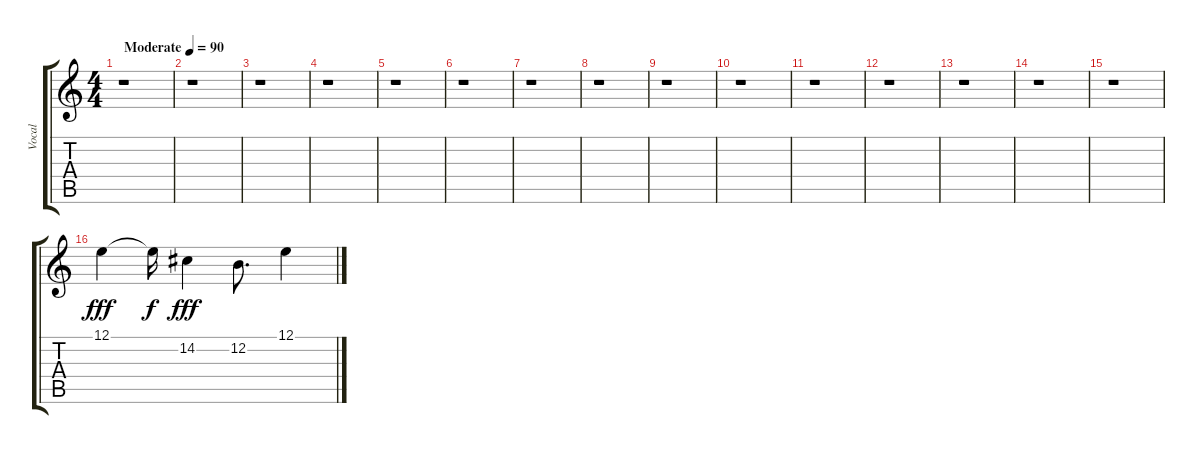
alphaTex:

\track ("Vocal" "Vocal") {instrument drawbarorgan}
\staff {score tabs}
\tuning (E4 B3 G3 D3 A2 E2) {hide}
\ts (4 4)
\tempo (90 "Moderate")
\clef g2
\ks c
r.1{dy fff instrument drawbarorgan} |
r.1 |
r.1 |
r.1 |
r.1 |
r.1 |
r.1 |
r.1 |
r.1 |
r.1 |
r.1 |
r.1 |
r.1 |
r.1 |
r.1 |
12.1.4 12.1{t}.16{dy f} 14.2.4{dy fff} 12.2.8{d} 12.1.4
